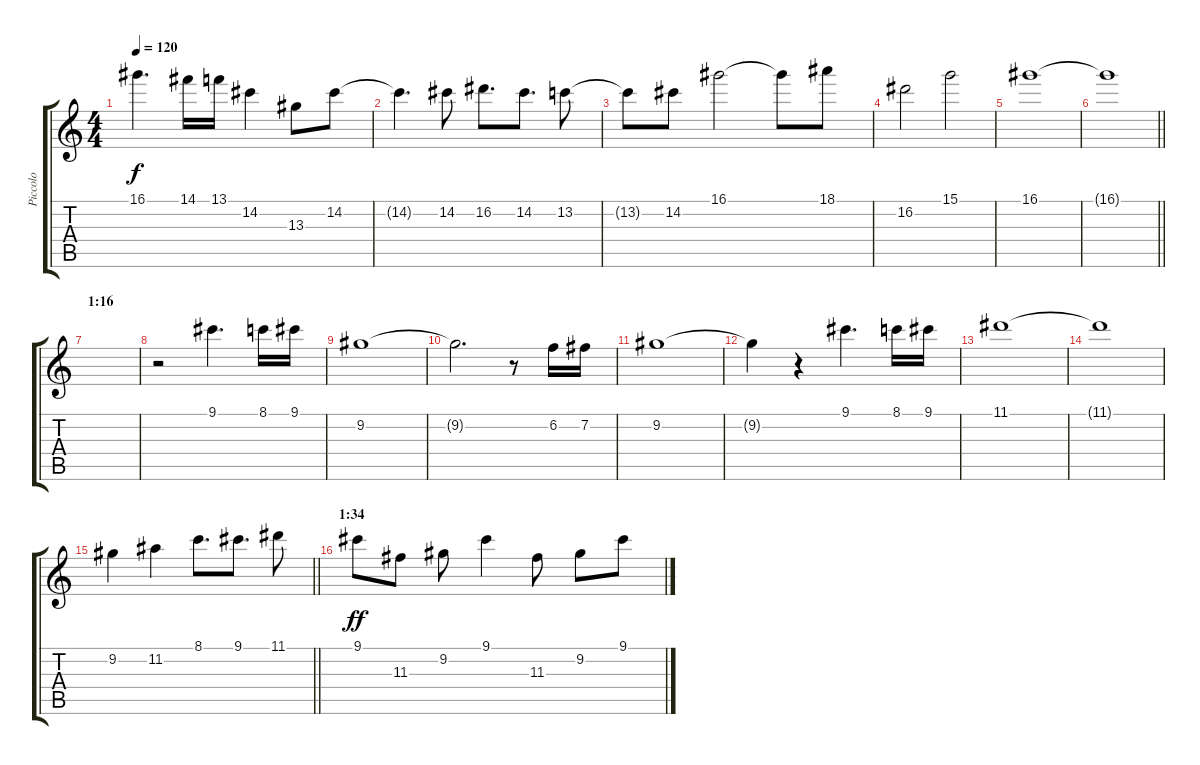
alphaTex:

\track ("Piccolo" "Piccolo") {instrument piccolo}
\staff {score tabs}
\tuning (E5 B4 G4 D4 A3 E3) {hide}
\ts (4 4)
\tempo 120
\clef g2
\ks c
16.1.4{d dy f} 14.1.16 13.1.16 14.2.4 13.3.8 14.2.8 |
14.2{t}.4{d} 14.2.8 16.2.8{d} 14.2.8{d} 13.2.8 |
13.2{t}.8 14.2.8 16.1.2 16.1{t}.8 18.1.8 |
16.2.2 15.1.2 |
16.1.1 |
\barLineRight lightlight
16.1{t}.1 |
\section ("" "1:16")
|
r.2 9.1.4{d} 8.1.16 9.1.16 |
9.2.1 |
9.2{t}.2{d} r.8 6.2.16 7.2.16 |
9.2.1 |
9.2{t}.4 r.4 9.1.4{d} 8.1.16 9.1.16 |
11.1.1 |
11.1{t}.1 |
\barLineRight lightlight
9.2.4 11.2.4 8.1.8{d} 9.1.8{d} 11.1.8 |
\section ("" "1:34")
9.1.8{dy ff} 11.3.8 9.2.8 9.1.4 11.3.8 9.2.8 9.1.8
